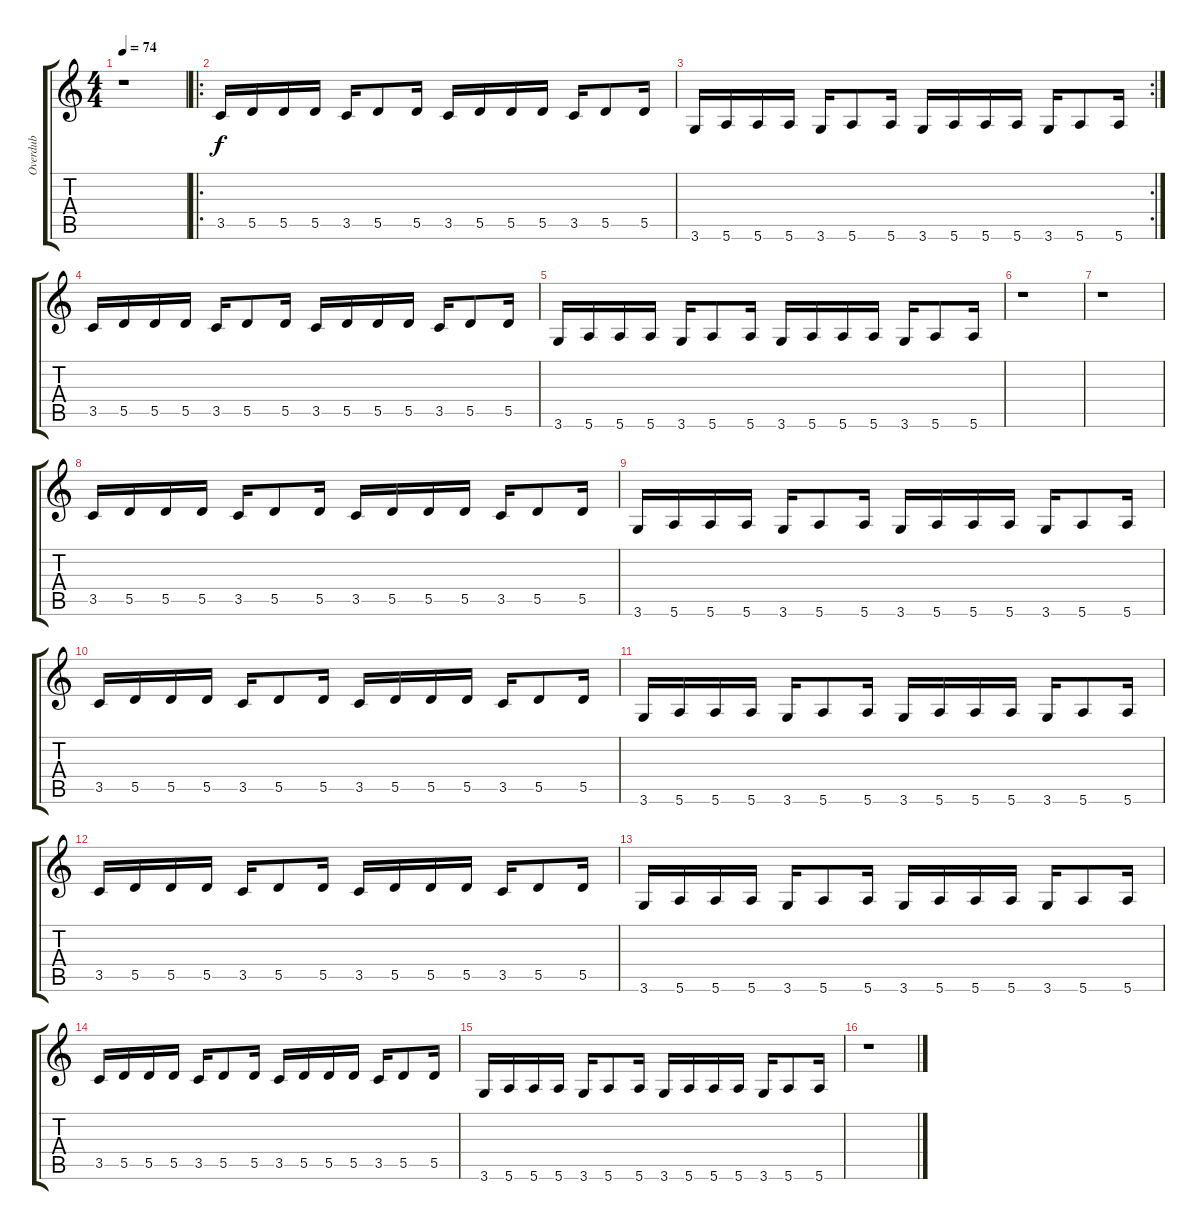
\track ("Overdub" "Overdub") {instrument electricguitarjazz}
\staff {score tabs}
\tuning (E4 B3 G3 D3 A2 E2) {hide}
\ts (4 4)
\tempo 74
\clef g2
\ks c
r.1{dy f instrument electricguitarjazz} |
\ro
3.5.16 5.5.16 5.5.16 5.5.16 3.5.16 5.5.8 5.5.16 3.5.16 5.5.16 5.5.16 5.5.16 3.5.16 5.5.8 5.5.16 |
\rc 2
3.6.16 5.6.16 5.6.16 5.6.16 3.6.16 5.6.8 5.6.16 3.6.16 5.6.16 5.6.16 5.6.16 3.6.16 5.6.8 5.6.16 |
3.5.16 5.5.16 5.5.16 5.5.16 3.5.16 5.5.8 5.5.16 3.5.16 5.5.16 5.5.16 5.5.16 3.5.16 5.5.8 5.5.16 |
3.6.16 5.6.16 5.6.16 5.6.16 3.6.16 5.6.8 5.6.16 3.6.16 5.6.16 5.6.16 5.6.16 3.6.16 5.6.8 5.6.16 |
r.1 |
r.1 |
3.5.16 5.5.16 5.5.16 5.5.16 3.5.16 5.5.8 5.5.16 3.5.16 5.5.16 5.5.16 5.5.16 3.5.16 5.5.8 5.5.16 |
3.6.16 5.6.16 5.6.16 5.6.16 3.6.16 5.6.8 5.6.16 3.6.16 5.6.16 5.6.16 5.6.16 3.6.16 5.6.8 5.6.16 |
3.5.16 5.5.16 5.5.16 5.5.16 3.5.16 5.5.8 5.5.16 3.5.16 5.5.16 5.5.16 5.5.16 3.5.16 5.5.8 5.5.16 |
3.6.16 5.6.16 5.6.16 5.6.16 3.6.16 5.6.8 5.6.16 3.6.16 5.6.16 5.6.16 5.6.16 3.6.16 5.6.8 5.6.16 |
3.5.16 5.5.16 5.5.16 5.5.16 3.5.16 5.5.8 5.5.16 3.5.16 5.5.16 5.5.16 5.5.16 3.5.16 5.5.8 5.5.16 |
3.6.16 5.6.16 5.6.16 5.6.16 3.6.16 5.6.8 5.6.16 3.6.16 5.6.16 5.6.16 5.6.16 3.6.16 5.6.8 5.6.16 |
3.5.16 5.5.16 5.5.16 5.5.16 3.5.16 5.5.8 5.5.16 3.5.16 5.5.16 5.5.16 5.5.16 3.5.16 5.5.8 5.5.16 |
3.6.16 5.6.16 5.6.16 5.6.16 3.6.16 5.6.8 5.6.16 3.6.16 5.6.16 5.6.16 5.6.16 3.6.16 5.6.8 5.6.16 |
r.1
